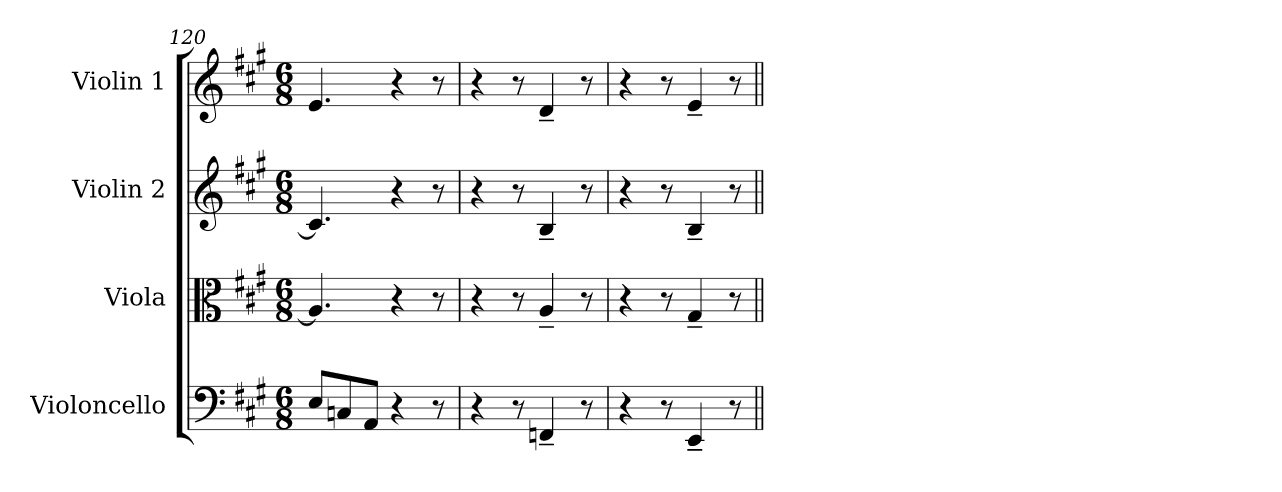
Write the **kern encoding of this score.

**kern	**kern	**kern	**kern
*part4	*part3	*part2	*part1
*staff4	*staff3	*staff2	*staff1
*I"Violoncello	*I"Viola	*I"Violin 2	*I"Violin 1
*I'Vc	*I'Vla	*I'Vln	*I'Vln
*clefF4	*clefC3	*clefG2	*clefG2
*k[f#c#g#]	*k[f#c#g#]	*k[f#c#g#]	*k[f#c#g#]
*M6/8	*M6/8	*M6/8	*M6/8
=120	=120	=120	=120
8E/L	4.A/]	4.c/]	4.e/
8Cn/	.	.	.
8AA/J	.	.	.
4r	4r	4r	4r
8r	8r	8r	8r
=121	=121	=121	=121
4r	4r	4r	4r
8r	8r	8r	8r
4FFn~/	4A~/	4B~/	4d~/
8r	8r	8r	8r
=122	=122	=122	=122
4r	4r	4r	4r
8r	8r	8r	8r
4EE~/	4G#~/	4B~/	4e~/
8r	8r	8r	8r
=||	=||	=||	=||
*-	*-	*-	*-
